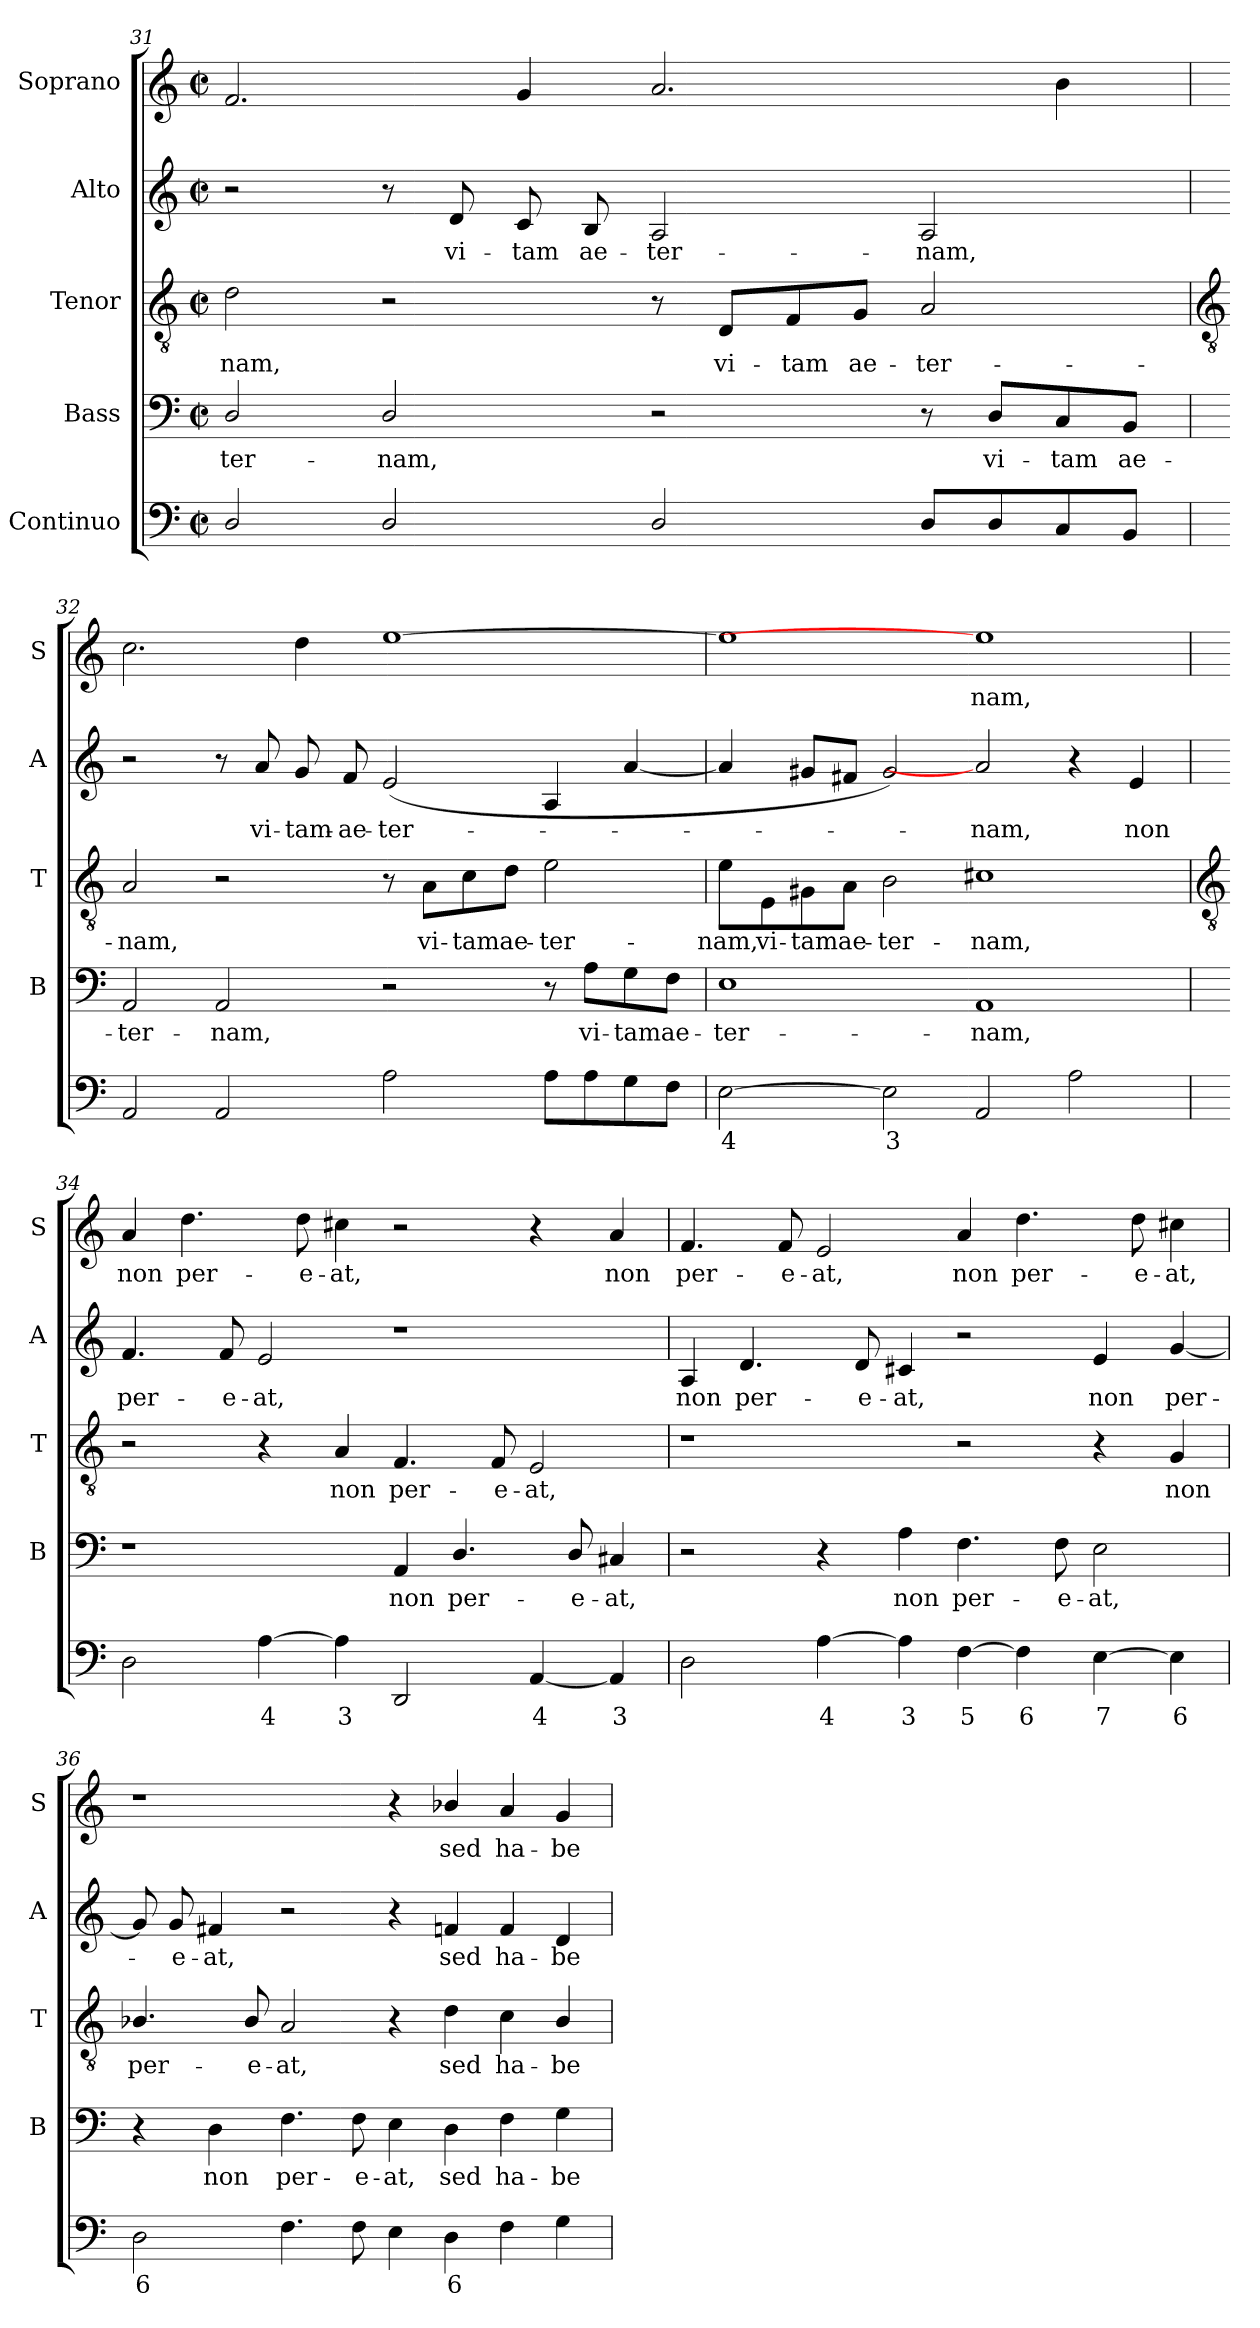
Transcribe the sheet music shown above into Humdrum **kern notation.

**kern	**text	**kern	**text	**kern	**text	**kern	**text	**kern	**text
*part5	*part5	*part4	*part4	*part3	*part3	*part2	*part2	*part1	*part1
*staff5	*staff5	*staff4	*staff4	*staff3	*staff3	*staff2	*staff2	*staff1	*staff1
*I"Continuo	*	*I"Bass	*	*I"Tenor	*	*I"Alto	*	*I"Soprano	*
*	*	*I'B	*	*I'T	*	*I'A	*	*I'S	*
*clefF4	*	*clefF4	*	*clefGv2	*	*clefG2	*	*clefG2	*
*k[]	*	*k[]	*	*k[]	*	*k[]	*	*k[]	*
*C:	*	*C:	*	*C:	*	*C:	*	*C:	*
*M4/2	*	*M4/2	*	*M4/2	*	*M4/2	*	*M4/2	*
*met(c|)	*	*met(c|)	*	*met(c|)	*	*met(c|)	*	*met(c|)	*
=31	=31	=31	=31	=31	=31	=31	=31	=31	=31
!	!	!	!LO:LY:b	!	!LO:LY:b	!	!	!	!
2D/	.	2D/	-ter-	2d	-nam,	2r	.	2.f	.
!	!	!	!LO:LY:b	!	!	!	!	!	!
2D/	.	2D/	-nam,	2r	.	8r	.	.	.
!	!	!	!	!	!	!	!LO:LY:b	!	!
.	.	.	.	.	.	8d	vi-	.	.
!	!	!	!	!	!	!	!LO:LY:b	!	!
.	.	.	.	.	.	8c	-tam	4g	.
!	!	!	!	!	!	!	!LO:LY:b	!	!
.	.	.	.	.	.	8B	ae-	.	.
!	!	!	!	!	!	!	!LO:LY:b	!	!
2D/	.	2r	.	8r	.	2A	-ter-	2.a	.
!	!	!	!	!	!LO:LY:b	!	!	!	!
.	.	.	.	8D/L	vi-	.	.	.	.
!	!	!	!	!	!LO:LY:b	!	!	!	!
.	.	.	.	8F/	-tam	.	.	.	.
!	!	!	!	!	!LO:LY:b	!	!	!	!
.	.	.	.	8G/J	ae-	.	.	.	.
!	!	!	!	!	!LO:LY:b	!	!LO:LY:b	!	!
8DL	.	8r	.	2A	-ter-	2A	-nam,	.	.
!	!	!	!LO:LY:b	!	!	!	!	!	!
8D/	.	8D/L	vi-	.	.	.	.	.	.
!	!	!	!LO:LY:b	!	!	!	!	!	!
8C	.	8C/	-tam	.	.	.	.	4b	.
!	!	!	!LO:LY:b	!	!	!	!	!	!
8BBJ	.	8BB/J	ae-	.	.	.	.	.	.
!!LO:LB:g=z
=32	=32	=32	=32	=32	=32	=32	=32	=32	=32
*	*	*	*	*clefGv2	*	*	*	*	*
!	!	!	!LO:LY:b	!	!LO:LY:b	!	!	!	!
2AA	.	2AA	-ter-	2A	-nam,	2r	.	2.cc	.
!	!	!	!LO:LY:b	!	!	!	!	!	!
2AA	.	2AA	-nam,	2r	.	8r	.	.	.
!	!	!	!	!	!	!	!LO:LY:b	!	!
.	.	.	.	.	.	8a	vi-	.	.
!	!	!	!	!	!	!	!LO:LY:b	!	!
.	.	.	.	.	.	8g	-tam-	4dd	.
!	!	!	!	!	!	!	!LO:LY:b	!	!
.	.	.	.	.	.	8f	-ae-	.	.
!	!	!	!	!	!	!	!LO:LY:b	!	!
2A	.	2r	.	8r	.	(<2e	-ter-	[1ee	.
!	!	!	!	!	!LO:LY:b	!	!	!	!
.	.	.	.	8A\L	vi-	.	.	.	.
!	!	!	!	!	!LO:LY:b	!	!	!	!
.	.	.	.	8c\	-tam	.	.	.	.
!	!	!	!	!	!LO:LY:b	!	!	!	!
.	.	.	.	8d\J	ae-	.	.	.	.
!	!	!	!	!	!LO:LY:b	!	!	!	!
8AL	.	8r	.	2e	-ter-	4A	.	.	.
!	!	!	!LO:LY:b	!	!	!	!	!	!
8A	.	8A\L	vi-	.	.	.	.	.	.
!	!	!	!LO:LY:b	!	!	!	!	!	!
8G	.	8G\	-tam	.	.	[4a	.	.	.
!	!	!	!LO:LY:b	!	!	!	!	!	!
8FJ	.	8F\J	ae-	.	.	.	.	.	.
=33	=33	=33	=33	=33	=33	=33	=33	=33	=33
!	!LO:LY:b	!	!LO:LY:b	!	!LO:LY:b	!	!	!	!
[2E	4	1E	-ter-	8e\L	-nam,	4a]	.	1ee]	.
!	!	!	!	!	!LO:LY:b	!	!	!	!
.	.	.	.	8E\	vi-	.	.	.	.
!	!	!	!	!	!LO:LY:b	!	!	!	!
.	.	.	.	8G#X\	-tam	8g#XL	.	.	.
!	!	!	!	!	!LO:LY:b	!	!	!	!
.	.	.	.	8A\J	ae-	8f#XJ	.	.	.
!	!LO:LY:b	!	!	!	!LO:LY:b	!	!	!	!
2E]	3	.	.	2B	-ter-	2g#)	.	.	.
!	!	!	!LO:LY:b	!	!LO:LY:b	!	!LO:LY:b	!	!LO:LY:b
2AA	.	1AA	-nam,	1c#X	-nam,	2a]	nam,	1ee]	nam,
2A	.	.	.	.	.	4r	.	.	.
!	!	!	!	!	!	!	!LO:LY:b	!	!
.	.	.	.	.	.	4e	non	.	.
!!LO:LB:g=z
=34	=34	=34	=34	=34	=34	=34	=34	=34	=34
*	*	*	*	*clefGv2	*	*	*	*	*
!	!	!	!	!	!	!	!LO:LY:b	!	!LO:LY:b
2D	.	1r	.	2r	.	4.f	per-	4a	non
!	!	!	!	!	!	!	!	!	!LO:LY:b
.	.	.	.	.	.	.	.	4.dd	per-
!	!	!	!	!	!	!	!LO:LY:b	!	!
.	.	.	.	.	.	8f	-e-	.	.
!	!LO:LY:b	!	!	!	!	!	!LO:LY:b	!	!
[4A	4	.	.	4r	.	2e	-at,	.	.
!	!	!	!	!	!	!	!	!	!LO:LY:b
.	.	.	.	.	.	.	.	8dd	-e-
!	!LO:LY:b	!	!	!	!LO:LY:b	!	!	!	!LO:LY:b
4A]	3	.	.	4A	non	.	.	4cc#X	-at,
!	!	!	!LO:LY:b	!	!LO:LY:b	!	!	!	!
2DD	.	4AA	non	4.F	per-	1r	.	2r	.
!	!	!	!LO:LY:b	!	!	!	!	!	!
.	.	4.D/	per-	.	.	.	.	.	.
!	!	!	!	!	!LO:LY:b	!	!	!	!
.	.	.	.	8F	-e-	.	.	.	.
!	!LO:LY:b	!	!	!	!LO:LY:b	!	!	!	!
[4AA	4	.	.	2E	-at,	.	.	4r	.
!	!	!	!LO:LY:b	!	!	!	!	!	!
.	.	8D/	-e-	.	.	.	.	.	.
!	!LO:LY:b	!	!LO:LY:b	!	!	!	!	!	!LO:LY:b
4AA]	3	4C#X	-at,	.	.	.	.	4a	non
=35	=35	=35	=35	=35	=35	=35	=35	=35	=35
!	!	!	!	!	!	!	!LO:LY:b	!	!LO:LY:b
2D	.	2r	.	1r	.	4A	non	4.f	per-
!	!	!	!	!	!	!	!LO:LY:b	!	!
.	.	.	.	.	.	4.d	per-	.	.
!	!	!	!	!	!	!	!	!	!LO:LY:b
.	.	.	.	.	.	.	.	8f	-e-
!	!LO:LY:b	!	!	!	!	!	!	!	!LO:LY:b
[4A	4	4r	.	.	.	.	.	2e	-at,
!	!	!	!	!	!	!	!LO:LY:b	!	!
.	.	.	.	.	.	8d	-e-	.	.
!	!LO:LY:b	!	!LO:LY:b	!	!	!	!LO:LY:b	!	!
4A]	3	4A	non	.	.	4c#X	-at,	.	.
!	!LO:LY:b	!	!LO:LY:b	!	!	!	!	!	!LO:LY:b
[4F	5	4.F	per-	2r	.	2r	.	4a	non
!	!LO:LY:b	!	!	!	!	!	!	!	!LO:LY:b
4F]	6	.	.	.	.	.	.	4.dd	per-
!	!	!	!LO:LY:b	!	!	!	!	!	!
.	.	8F	-e-	.	.	.	.	.	.
!	!LO:LY:b	!	!LO:LY:b	!	!	!	!LO:LY:b	!	!
[4E	7	2E	-at,	4r	.	4e	non	.	.
!	!	!	!	!	!	!	!	!	!LO:LY:b
.	.	.	.	.	.	.	.	8dd	-e-
!	!LO:LY:b	!	!	!	!LO:LY:b	!	!LO:LY:b	!	!LO:LY:b
4E]	6	.	.	4G	non	[4g	per-	4cc#X	-at,
=36	=36	=36	=36	=36	=36	=36	=36	=36	=36
!	!LO:LY:b	!	!	!	!LO:LY:b	!	!	!	!
2D	6	4r	.	4.B-X/	per-	8g]	.	1r	.
!	!	!	!	!	!	!	!LO:LY:b	!	!
.	.	.	.	.	.	8g	e-	.	.
!	!	!	!LO:LY:b	!	!	!	!LO:LY:b	!	!
.	.	4D	non	.	.	4f#X	-at,	.	.
!	!	!	!	!	!LO:LY:b	!	!	!	!
.	.	.	.	8B-/	-e-	.	.	.	.
!	!	!	!LO:LY:b	!	!LO:LY:b	!	!	!	!
4.F	.	4.F	per-	2A	-at,	2r	.	.	.
!	!	!	!LO:LY:b	!	!	!	!	!	!
8F	.	8F	-e-	.	.	.	.	.	.
!	!	!	!LO:LY:b	!	!	!	!	!	!
4E	.	4E	-at,	4r	.	4r	.	4r	.
!	!LO:LY:b	!	!LO:LY:b	!	!LO:LY:b	!	!LO:LY:b	!	!LO:LY:b
4D	6	4D	sed	4d	sed	4fn	sed	4b-X/	sed
!	!	!	!LO:LY:b	!	!LO:LY:b	!	!LO:LY:b	!	!LO:LY:b
4F	.	4F	ha-	4c	ha-	4f	ha-	4a	ha-
!	!	!	!LO:LY:b	!	!LO:LY:b	!	!LO:LY:b	!	!LO:LY:b
4G	.	4G	-be-	4B-/	-be-	4d	-be-	4g	-be-
=	=	=	=	=	=	=	=	=	=
*-	*-	*-	*-	*-	*-	*-	*-	*-	*-
